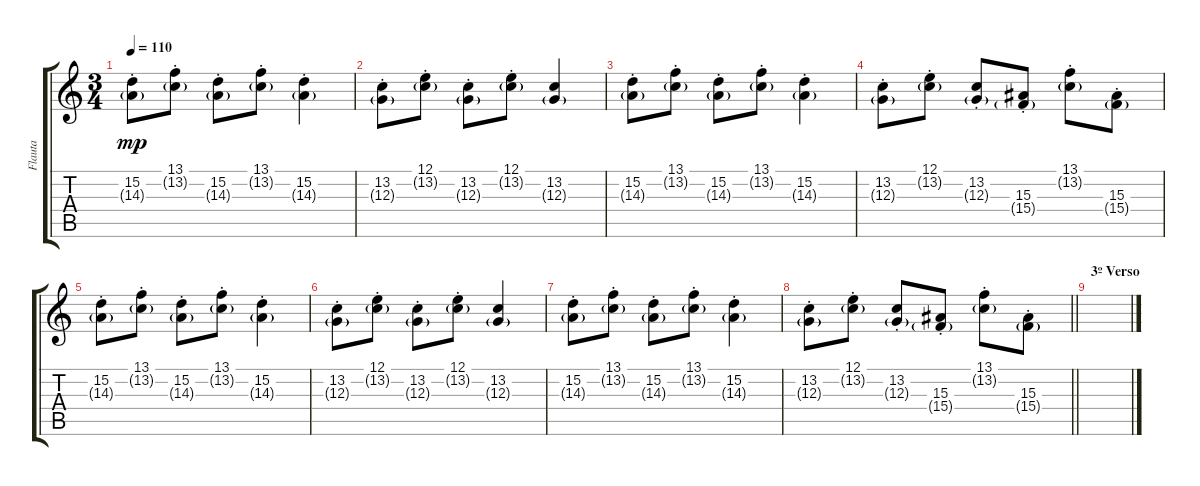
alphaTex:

\track ("Flauta" "Flauta") {instrument panflute}
\staff {score tabs}
\tuning (E4 B3 G3 D3 A2 E2) {hide}
\ts (3 4)
\tempo 110
\clef g2
\ks c
(15.2{st} 14.3{g st}).8{dy mp} (13.1{st} 13.2{g st}).8 (15.2{st} 14.3{g st}).8 (13.1{st} 13.2{g st}).8 (15.2 14.3{g st}).4 |
(13.2{st} 12.3{g st}).8 (12.1{st} 13.2{g st}).8 (13.2{st} 12.3{g st}).8 (12.1{st} 13.2{g st}).8 (13.2 12.3{g}).4 |
(15.2{st} 14.3{g st}).8 (13.1{st} 13.2{g st}).8 (15.2{st} 14.3{g st}).8 (13.1{st} 13.2{g st}).8 (15.2{st} 14.3{g st}).4 |
(13.2{st} 12.3{g st}).8 (12.1{st} 13.2{g st}).8 (13.2{st} 12.3{g st}).8 (15.3{st} 15.4{g st}).8 (13.1{st} 13.2{g st}).8 (15.3{st} 15.4{g st}).8 |
(15.2{st} 14.3{g st}).8 (13.1{st} 13.2{g st}).8 (15.2{st} 14.3{g st}).8 (13.1{st} 13.2{g st}).8 (15.2 14.3{g st}).4 |
(13.2{st} 12.3{g st}).8 (12.1{st} 13.2{g st}).8 (13.2{st} 12.3{g st}).8 (12.1{st} 13.2{g st}).8 (13.2 12.3{g}).4 |
(15.2{st} 14.3{g st}).8 (13.1{st} 13.2{g st}).8 (15.2{st} 14.3{g st}).8 (13.1{st} 13.2{g st}).8 (15.2{st} 14.3{g st}).4 |
\barLineRight lightlight
(13.2{st} 12.3{g st}).8 (12.1{st} 13.2{g st}).8 (13.2{st} 12.3{g st}).8 (15.3{st} 15.4{g st}).8 (13.1{st} 13.2{g st}).8 (15.3{st} 15.4{g st}).8 |
\section ("" "3º Verso")
